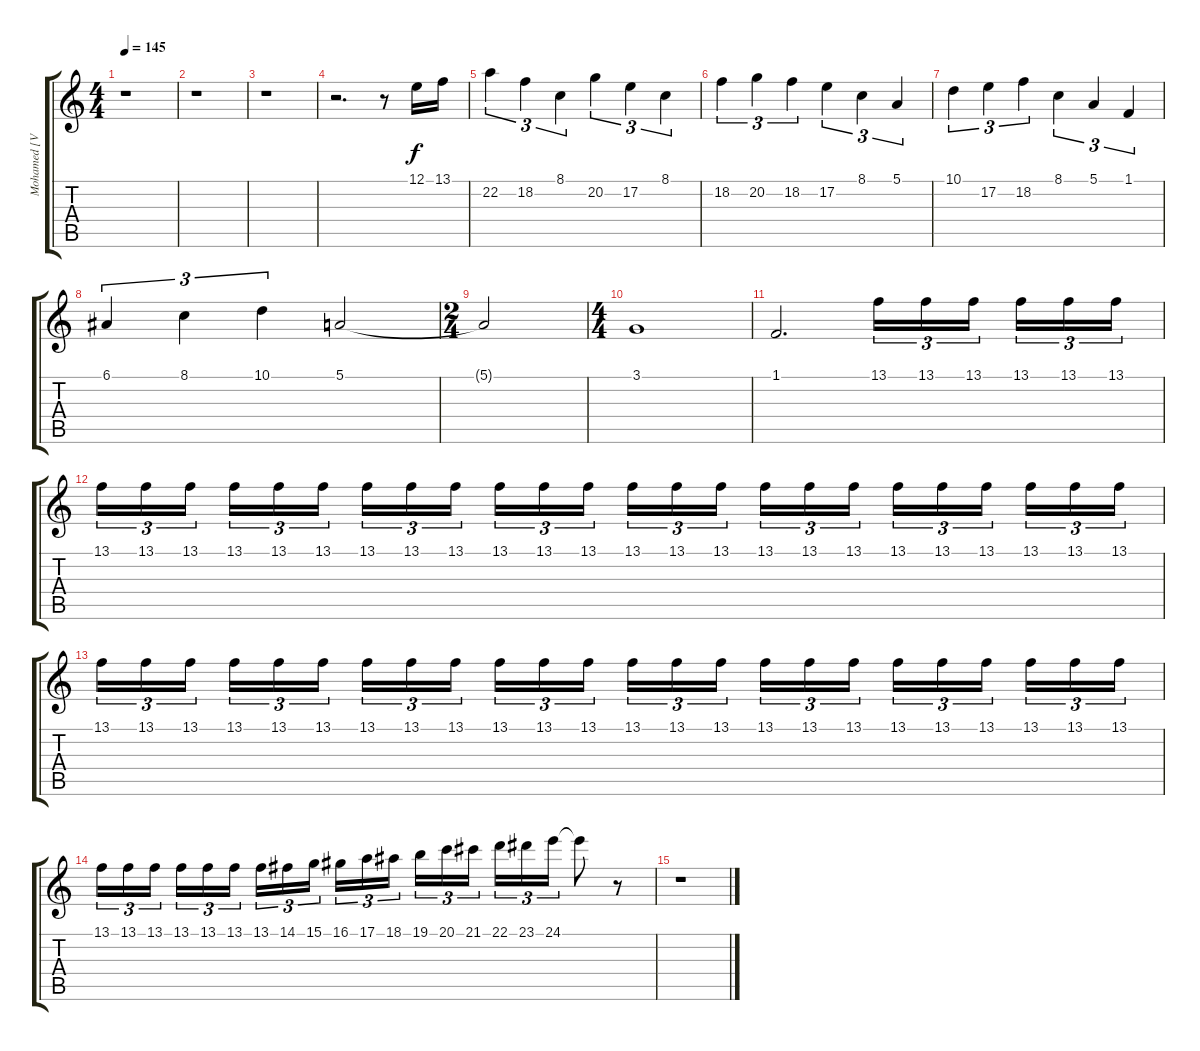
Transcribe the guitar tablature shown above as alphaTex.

\track ("Mohamed [Violín]" "Mohamed [V") {instrument violin}
\staff {score tabs}
\tuning (E4 B3 G3 D3 A2 E2) {hide}
\ts (4 4)
\tempo 145
\clef g2
\ks c
r.1{dy f} |
r.1 |
r.1 |
r.2{d} r.8 12.1.16 13.1.16 |
22.2.4{tu (3 2)} 18.2.4{tu (3 2)} 8.1.4{tu (3 2)} 20.2.4{tu (3 2)} 17.2.4{tu (3 2)} 8.1.4{tu (3 2)} |
18.2.4{tu (3 2)} 20.2.4{tu (3 2)} 18.2.4{tu (3 2)} 17.2.4{tu (3 2)} 8.1.4{tu (3 2)} 5.1.4{tu (3 2)} |
10.1.4{tu (3 2)} 17.2.4{tu (3 2)} 18.2.4{tu (3 2)} 8.1.4{tu (3 2)} 5.1.4{tu (3 2)} 1.1.4{tu (3 2)} |
6.1.4{tu (3 2)} 8.1.4{tu (3 2)} 10.1.4{tu (3 2)} 5.1.2 |
\ts (2 4)
5.1{t}.2 |
\ts (4 4)
3.1.1 |
1.1.2{d} 13.1.16{tu (3 2)} 13.1.16{tu (3 2)} 13.1.16{tu (3 2) beam splitsecondary} 13.1.16{tu (3 2)} 13.1.16{tu (3 2)} 13.1.16{tu (3 2)} |
13.1.16{tu (3 2)} 13.1.16{tu (3 2)} 13.1.16{tu (3 2) beam splitsecondary} 13.1.16{tu (3 2)} 13.1.16{tu (3 2)} 13.1.16{tu (3 2)} 13.1.16{tu (3 2)} 13.1.16{tu (3 2)} 13.1.16{tu (3 2) beam splitsecondary} 13.1.16{tu (3 2)} 13.1.16{tu (3 2)} 13.1.16{tu (3 2)} 13.1.16{tu (3 2)} 13.1.16{tu (3 2)} 13.1.16{tu (3 2) beam splitsecondary} 13.1.16{tu (3 2)} 13.1.16{tu (3 2)} 13.1.16{tu (3 2)} 13.1.16{tu (3 2)} 13.1.16{tu (3 2)} 13.1.16{tu (3 2) beam splitsecondary} 13.1.16{tu (3 2)} 13.1.16{tu (3 2)} 13.1.16{tu (3 2)} |
13.1.16{tu (3 2)} 13.1.16{tu (3 2)} 13.1.16{tu (3 2) beam splitsecondary} 13.1.16{tu (3 2)} 13.1.16{tu (3 2)} 13.1.16{tu (3 2)} 13.1.16{tu (3 2)} 13.1.16{tu (3 2)} 13.1.16{tu (3 2) beam splitsecondary} 13.1.16{tu (3 2)} 13.1.16{tu (3 2)} 13.1.16{tu (3 2)} 13.1.16{tu (3 2)} 13.1.16{tu (3 2)} 13.1.16{tu (3 2) beam splitsecondary} 13.1.16{tu (3 2)} 13.1.16{tu (3 2)} 13.1.16{tu (3 2)} 13.1.16{tu (3 2)} 13.1.16{tu (3 2)} 13.1.16{tu (3 2) beam splitsecondary} 13.1.16{tu (3 2)} 13.1.16{tu (3 2)} 13.1.16{tu (3 2)} |
13.1.16{tu (3 2)} 13.1.16{tu (3 2)} 13.1.16{tu (3 2) beam splitsecondary} 13.1.16{tu (3 2)} 13.1.16{tu (3 2)} 13.1.16{tu (3 2)} 13.1.16{tu (3 2)} 14.1.16{tu (3 2)} 15.1.16{tu (3 2) beam splitsecondary} 16.1.16{tu (3 2)} 17.1.16{tu (3 2)} 18.1.16{tu (3 2)} 19.1.16{tu (3 2)} 20.1.16{tu (3 2)} 21.1.16{tu (3 2) beam splitsecondary} 22.1.16{tu (3 2) volume 0} 23.1.16{tu (3 2)} 24.1.16{tu (3 2)} 24.1{t}.8 r.8 |
r.1
